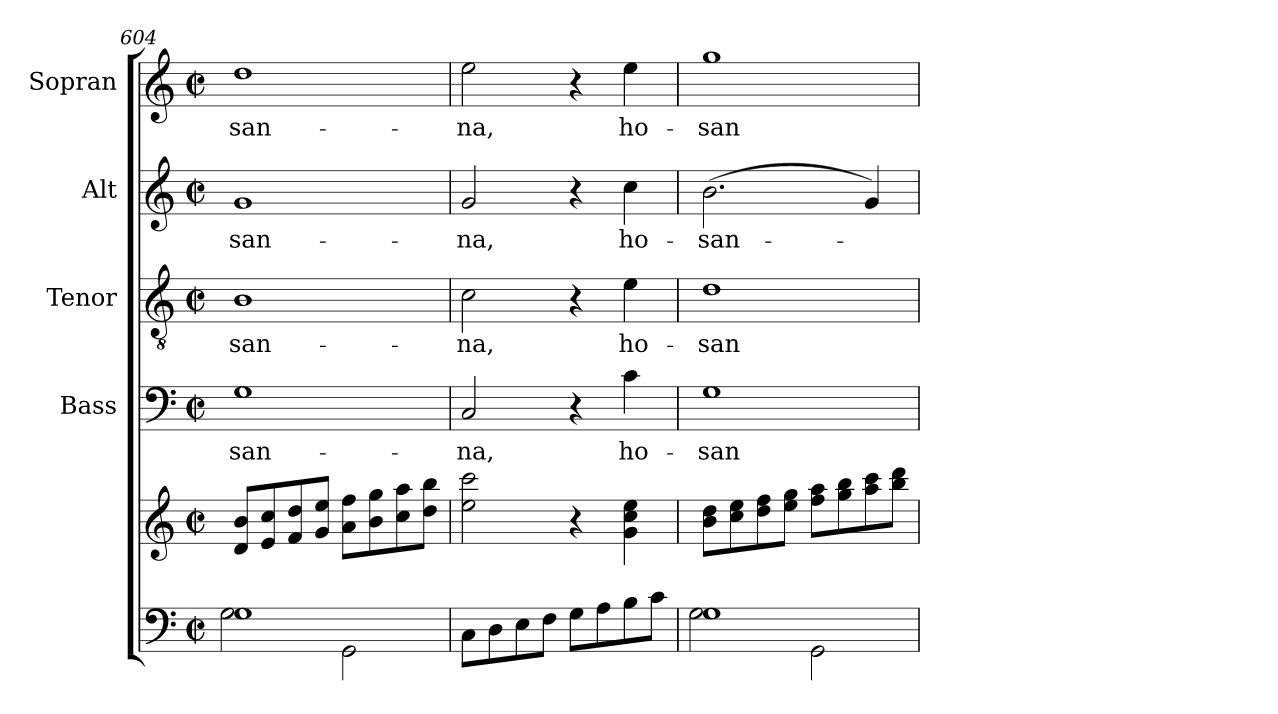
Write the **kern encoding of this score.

**kern	**kern	**kern	**text	**kern	**text	**kern	**text	**kern	**text
*part5	*part5	*part4	*part4	*part3	*part3	*part2	*part2	*part1	*part1
*staff6	*staff5	*staff4	*staff4	*staff3	*staff3	*staff2	*staff2	*staff1	*staff1
*	*	*I"Bass	*	*I"Tenor	*	*I"Alt	*	*I"Sopran	*
*	*	*I'B.	*	*I'T.	*	*I'A.	*	*I'S.	*
*clefF4	*clefG2	*clefF4	*	*clefGv2	*	*clefG2	*	*clefG2	*
*k[]	*k[]	*k[]	*	*k[]	*	*k[]	*	*k[]	*
*C:	*C:	*C:	*	*C:	*	*C:	*	*C:	*
*M2/2	*M2/2	*M2/2	*	*M2/2	*	*M2/2	*	*M2/2	*
*met(c|)	*met(c|)	*met(c|)	*	*met(c|)	*	*met(c|)	*	*met(c|)	*
=604	=604	=604	=604	=604	=604	=604	=604	=604	=604
*^	*	*	*	*	*	*	*	*	*
!	!	!	!	!LO:LY:b	!	!LO:LY:b	!	!LO:LY:b	!	!LO:LY:b
1G	2G\	8d/ 8b/L	1G	-san-	1B	-san-	1g	-san-	1dd	-san-
.	.	8e/ 8cc/	.	.	.	.	.	.	.	.
.	.	8f/ 8dd/	.	.	.	.	.	.	.	.
.	.	8g/ 8ee/J	.	.	.	.	.	.	.	.
.	2GG\	8a\ 8ff\L	.	.	.	.	.	.	.	.
.	.	8b\ 8gg\	.	.	.	.	.	.	.	.
.	.	8cc\ 8aa\	.	.	.	.	.	.	.	.
.	.	8dd\ 8bb\J	.	.	.	.	.	.	.	.
*v	*v	*	*	*	*	*	*	*	*	*
=605	=605	=605	=605	=605	=605	=605	=605	=605	=605
!	!	!	!LO:LY:b	!	!LO:LY:b	!	!LO:LY:b	!	!LO:LY:b
8C\L	2ee\ 2ccc\	2C/	-na,	2c\	-na,	2g/	-na,	2ee\	-na,
8D\	.	.	.	.	.	.	.	.	.
8E\	.	.	.	.	.	.	.	.	.
8F\J	.	.	.	.	.	.	.	.	.
8G\L	4r	4r	.	4r	.	4r	.	4r	.
8A\	.	.	.	.	.	.	.	.	.
!	!	!	!LO:LY:b	!	!LO:LY:b	!	!LO:LY:b	!	!LO:LY:b
8B\	4g\ 4cc\ 4ee\	4c\	ho-	4e\	ho-	4cc\	ho-	4ee\	ho-
8c\J	.	.	.	.	.	.	.	.	.
=606	=606	=606	=606	=606	=606	=606	=606	=606	=606
*^	*	*	*	*	*	*	*	*	*
!	!	!	!	!LO:LY:b	!	!LO:LY:b	!	!LO:LY:b	!	!LO:LY:b
1G	2G\	8b\ 8dd\L	1G	-san-	1d	-san-	(>2.b\	-san-	1gg	-san-
.	.	8cc\ 8ee\	.	.	.	.	.	.	.	.
.	.	8dd\ 8ff\	.	.	.	.	.	.	.	.
.	.	8ee\ 8gg\J	.	.	.	.	.	.	.	.
.	2GG\	8ff\ 8aa\L	.	.	.	.	.	.	.	.
.	.	8gg\ 8bb\	.	.	.	.	.	.	.	.
.	.	8aa\ 8ccc\	.	.	.	.	4g/)	.	.	.
.	.	8bb\ 8ddd\J	.	.	.	.	.	.	.	.
*v	*v	*	*	*	*	*	*	*	*	*
=	=	=	=	=	=	=	=	=	=
*-	*-	*-	*-	*-	*-	*-	*-	*-	*-
